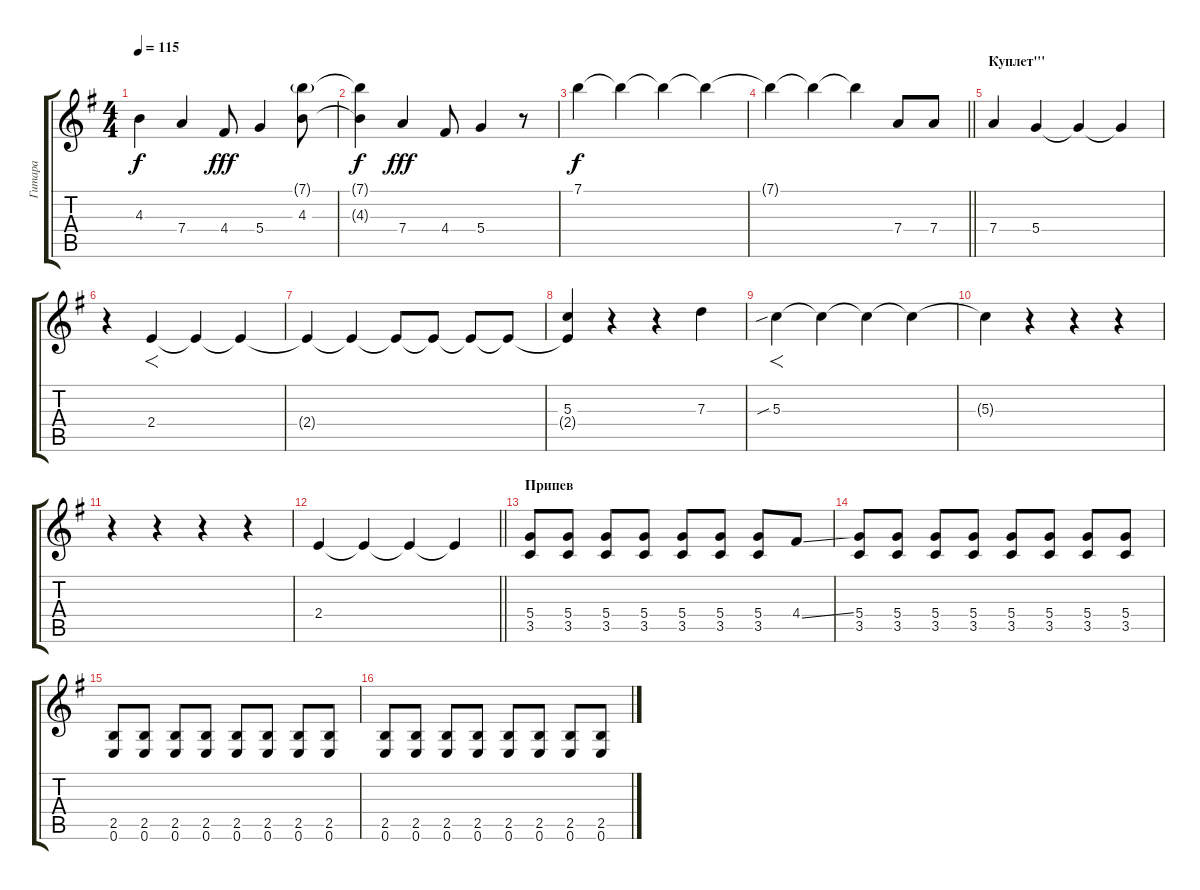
\track ("Гитара" "Гитара") {instrument overdrivenguitar}
\staff {score tabs}
\tuning (E4 B3 G3 D3 A2 E2) {hide}
\ts (4 4)
\tempo 115
\clef g2
\ks g
4.3{t}.4{dy f} 7.4.4 4.4.8{dy fff} 5.4.4 (7.1{g} 4.3).8 |
(7.1{t} 4.3{t}).4{dy f} 7.4.4{dy fff} 4.4.8 5.4.4 r.8 |
7.1.4{dy f} 7.1{t}.4 7.1{t}.4 7.1{t}.4 |
\barLineRight lightlight
7.1{t}.4 7.1{t}.4 7.1{t}.4 7.4.8 7.4.8 |
\section ("" "Куплет'''")
7.4.4 5.4.4 5.4{t}.4 5.4{t}.4 |
r.4 2.4.4{f} 2.4{t}.4 2.4{t}.4 |
2.4{t}.4 2.4{t}.4 2.4{t}.8 2.4{t}.8 2.4{t}.8 2.4{t}.8 |
(5.3 2.4{t}).4 r.4 r.4 7.3.4 |
5.3{sib}.4{f} 5.3{t}.4 5.3{t}.4 5.3{t}.4 |
5.3{t}.4 r.4 r.4 r.4 |
r.4 r.4 r.4 r.4 |
\barLineRight lightlight
2.4.4 2.4{t}.4 2.4{t}.4 2.4{t}.4 |
\section ("" "Припев")
(5.4 3.5).8 (5.4 3.5).8 (5.4 3.5).8 (5.4 3.5).8 (5.4 3.5).8 (5.4 3.5).8 (5.4 3.5).8 4.4{ss}.8 |
(5.4 3.5).8 (5.4 3.5).8 (5.4 3.5).8 (5.4 3.5).8 (5.4 3.5).8 (5.4 3.5).8 (5.4 3.5).8 (5.4 3.5).8 |
(2.5 0.6).8 (2.5 0.6).8 (2.5 0.6).8 (2.5 0.6).8 (2.5 0.6).8 (2.5 0.6).8 (2.5 0.6).8 (2.5 0.6).8 |
(2.5 0.6).8 (2.5 0.6).8 (2.5 0.6).8 (2.5 0.6).8 (2.5 0.6).8 (2.5 0.6).8 (2.5 0.6).8 (2.5 0.6).8
